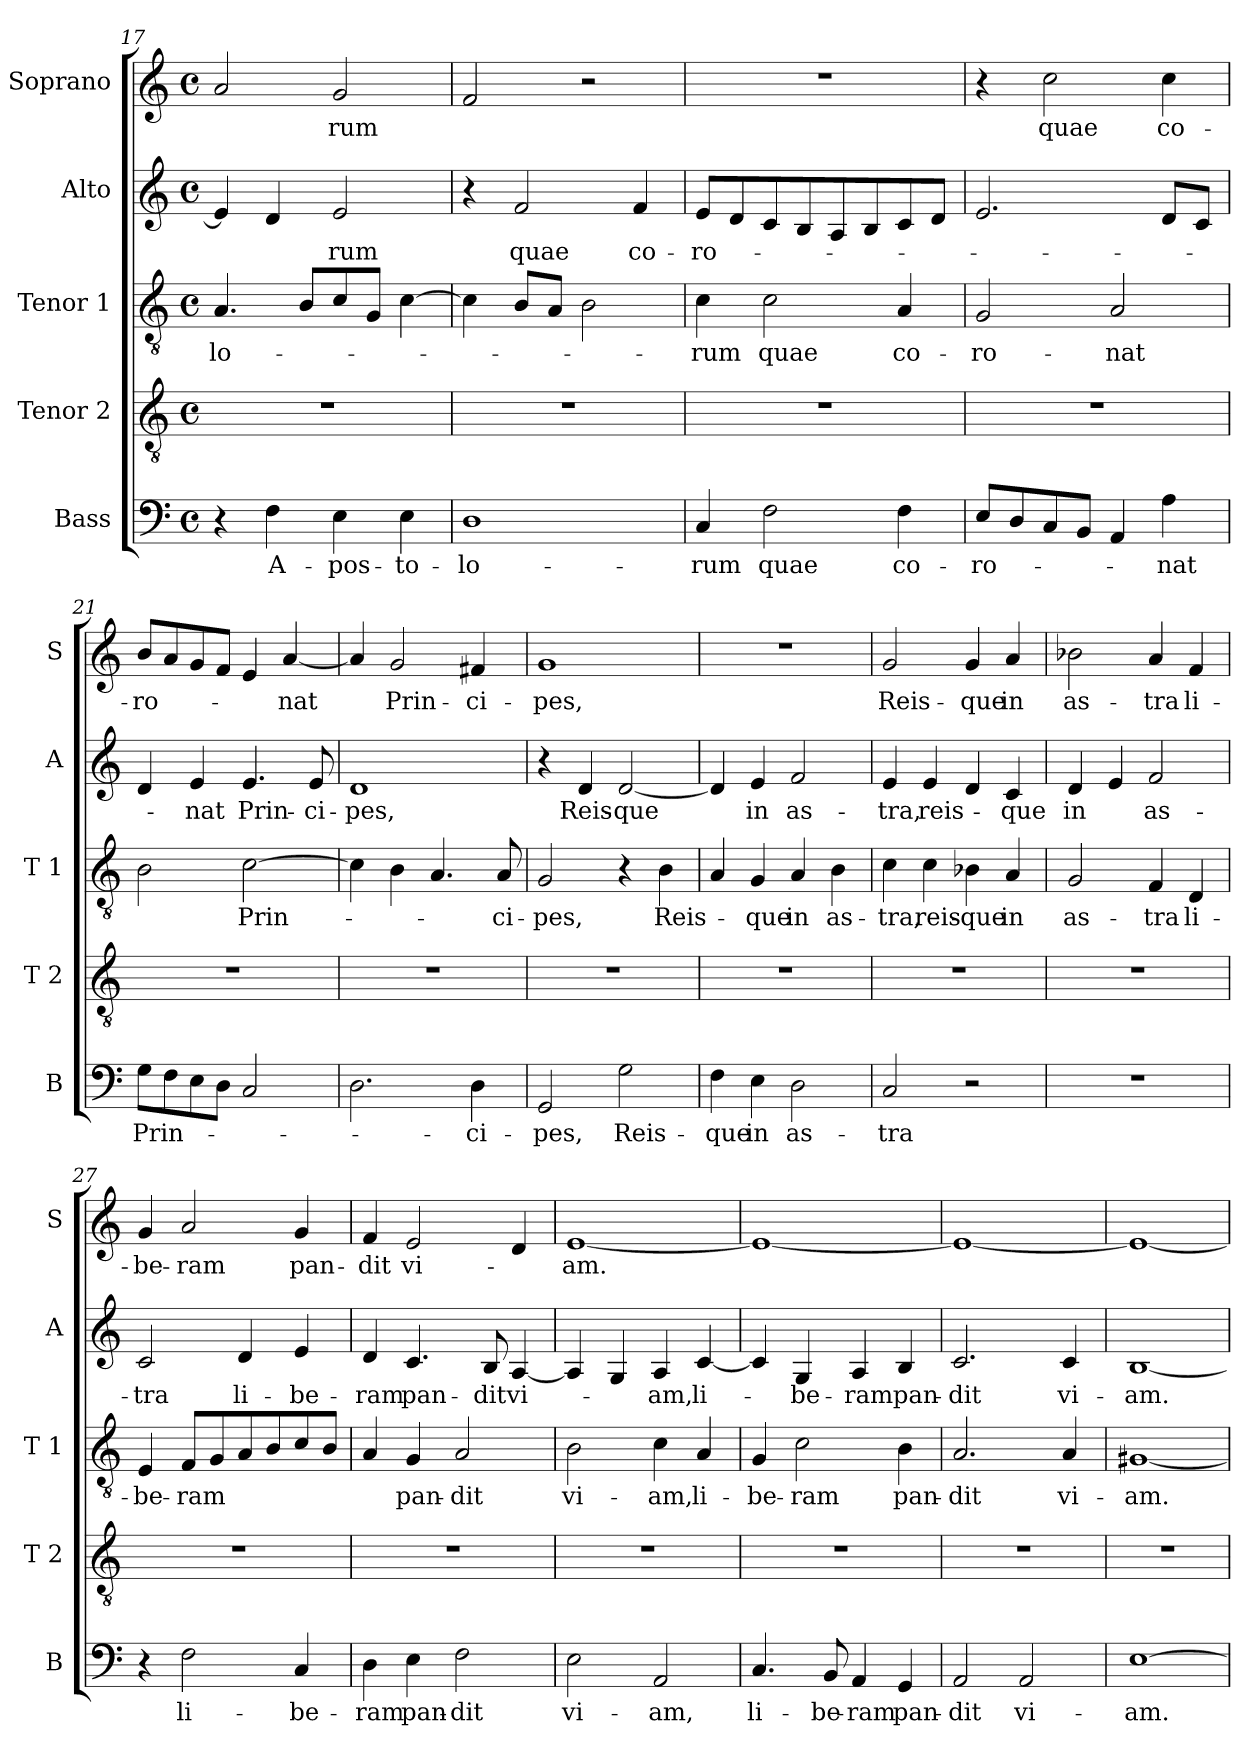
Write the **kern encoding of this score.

**kern	**text	**kern	**kern	**text	**kern	**text	**kern	**text
*part5	*part5	*part4	*part3	*part3	*part2	*part2	*part1	*part1
*staff5	*staff5	*staff4	*staff3	*staff3	*staff2	*staff2	*staff1	*staff1
*I"Bass	*	*I"Tenor 2	*I"Tenor 1	*	*I"Alto	*	*I"Soprano	*
*I'B	*	*I'T 2	*I'T 1	*	*I'A	*	*I'S	*
*clefF4	*	*clefGv2	*clefGv2	*	*clefG2	*	*clefG2	*
*k[]	*	*k[]	*k[]	*	*k[]	*	*k[]	*
*C:	*	*C:	*C:	*	*C:	*	*C:	*
*M4/4	*	*M4/4	*M4/4	*	*M4/4	*	*M4/4	*
*met(c)	*	*met(c)	*met(c)	*	*met(c)	*	*met(c)	*
=17	=17	=17	=17	=17	=17	=17	=17	=17
!	!	!	!	!LO:LY:b	!	!	!	!
4r	.	1r	4.A/	-lo-	4e/]	.	2a/	.
!	!LO:LY:b	!	!	!	!	!	!	!
4F\	A-	.	.	.	4d/	.	.	.
.	.	.	8B/L	.	.	.	.	.
!	!LO:LY:b	!	!	!	!	!LO:LY:b	!	!LO:LY:b
4E\	-pos-	.	8c/	.	2e/	-rum	2g/	-rum
.	.	.	8G/J	.	.	.	.	.
!	!LO:LY:b	!	!	!	!	!	!	!
4E\	-to-	.	[4c\	.	.	.	.	.
=18	=18	=18	=18	=18	=18	=18	=18	=18
!	!LO:LY:b	!	!	!	!	!	!	!
1D	-lo-	1r	4c\]	.	4r	.	2f/	.
!	!	!	!	!	!	!LO:LY:b	!	!
.	.	.	8B/L	.	2f/	quae	.	.
.	.	.	8A/J	.	.	.	.	.
.	.	.	2B\	.	.	.	2r	.
!	!	!	!	!	!	!LO:LY:b	!	!
.	.	.	.	.	4f/	co-	.	.
=19	=19	=19	=19	=19	=19	=19	=19	=19
!	!LO:LY:b	!	!	!LO:LY:b	!	!LO:LY:b	!	!
4C/	-rum	1r	4c\	-rum	8e/L	-ro-	1r	.
.	.	.	.	.	8d/	.	.	.
!	!LO:LY:b	!	!	!LO:LY:b	!	!	!	!
2F\	quae	.	2c\	quae	8c/	.	.	.
.	.	.	.	.	8B/	.	.	.
.	.	.	.	.	8A/	.	.	.
.	.	.	.	.	8B/	.	.	.
!	!LO:LY:b	!	!	!LO:LY:b	!	!	!	!
4F\	co-	.	4A/	co-	8c/	.	.	.
.	.	.	.	.	8d/J	.	.	.
!!LO:PB:g=z
=20	=20	=20	=20	=20	=20	=20	=20	=20
!	!LO:LY:b	!	!	!LO:LY:b	!	!	!	!
8E/L	-ro-	1r	2G/	-ro-	2.e/	.	4r	.
8D/	.	.	.	.	.	.	.	.
!	!	!	!	!	!	!	!	!LO:LY:b
8C/	.	.	.	.	.	.	2cc\	quae
8BB/J	.	.	.	.	.	.	.	.
!	!	!	!	!LO:LY:b	!	!	!	!
4AA/	.	.	2A/	-nat	.	.	.	.
!	!LO:LY:b	!	!	!	!	!	!	!LO:LY:b
4A\	-nat	.	.	.	8d/L	.	4cc\	co-
.	.	.	.	.	8c/J	.	.	.
=21	=21	=21	=21	=21	=21	=21	=21	=21
!	!LO:LY:b	!	!	!	!	!	!	!LO:LY:b
8G\L	Prin-	1r	2B\	.	4d/	.	8b/L	-ro-
8F\	.	.	.	.	.	.	8a/	.
!	!	!	!	!	!	!LO:LY:b	!	!
8E\	.	.	.	.	4e/	-nat	8g/	.
8D\J	.	.	.	.	.	.	8f/J	.
!	!	!	!	!LO:LY:b	!	!LO:LY:b	!	!
2C/	.	.	[2c\	Prin-	4.e/	Prin-	4e/	.
!	!	!	!	!	!	!	!	!LO:LY:b
.	.	.	.	.	.	.	[4a/	-nat
!	!	!	!	!	!	!LO:LY:b	!	!
.	.	.	.	.	8e/	-ci-	.	.
=22	=22	=22	=22	=22	=22	=22	=22	=22
!	!	!	!	!	!	!LO:LY:b	!	!
2.D\	.	1r	4c\]	.	1d	-pes,	4a/]	.
!	!	!	!	!	!	!	!	!LO:LY:b
.	.	.	4B\	.	.	.	2g/	Prin-
.	.	.	4.A/	.	.	.	.	.
!	!LO:LY:b	!	!	!	!	!	!	!LO:LY:b
4D\	-ci-	.	.	.	.	.	4f#X/	-ci-
!	!	!	!	!LO:LY:b	!	!	!	!
.	.	.	8A/	-ci-	.	.	.	.
=23	=23	=23	=23	=23	=23	=23	=23	=23
!	!LO:LY:b	!	!	!LO:LY:b	!	!	!	!LO:LY:b
2GG/	-pes,	1r	2G/	-pes,	4r	.	1g	-pes,
!	!	!	!	!	!	!LO:LY:b	!	!
.	.	.	.	.	4d/	Reis-	.	.
!	!LO:LY:b	!	!	!	!	!LO:LY:b	!	!
2G\	Reis-	.	4r	.	[2d/	-que	.	.
!	!	!	!	!LO:LY:b	!	!	!	!
.	.	.	4B\	Reis-	.	.	.	.
=24	=24	=24	=24	=24	=24	=24	=24	=24
!	!LO:LY:b	!	!	!	!	!	!	!
4F\	-que	1r	4A/	.	4d/]	.	1r	.
!	!LO:LY:b	!	!	!LO:LY:b	!	!LO:LY:b	!	!
4E\	in	.	4G/	-que	4e/	in	.	.
!	!LO:LY:b	!	!	!LO:LY:b	!	!LO:LY:b	!	!
2D\	as-	.	4A/	in	2f/	as-	.	.
!	!	!	!	!LO:LY:b	!	!	!	!
.	.	.	4B\	as-	.	.	.	.
=25	=25	=25	=25	=25	=25	=25	=25	=25
!	!LO:LY:b	!	!	!LO:LY:b	!	!LO:LY:b	!	!LO:LY:b
2C/	-tra	1r	4c\	-tra,	4e/	-tra,	2g/	Reis-
!	!	!	!	!LO:LY:b	!	!LO:LY:b	!	!
.	.	.	4c\	reis-	4e/	reis-	.	.
!	!	!	!	!LO:LY:b	!	!	!	!LO:LY:b
2r	.	.	4B-X\	-que	4d/	.	4g/	-que
!	!	!	!	!LO:LY:b	!	!LO:LY:b	!	!LO:LY:b
.	.	.	4A/	in	4c/	-que	4a/	in
=26	=26	=26	=26	=26	=26	=26	=26	=26
!	!	!	!	!LO:LY:b	!	!LO:LY:b	!	!LO:LY:b
1r	.	1r	2G/	as-	4d/	in	2b-X\	as-
.	.	.	.	.	4e/	.	.	.
!	!	!	!	!LO:LY:b	!	!LO:LY:b	!	!LO:LY:b
.	.	.	4F/	-tra	2f/	as-	4a/	-tra
!	!	!	!	!LO:LY:b	!	!	!	!LO:LY:b
.	.	.	4D/	li-	.	.	4f/	li-
!!LO:LB:g=z
=27	=27	=27	=27	=27	=27	=27	=27	=27
!	!	!	!	!LO:LY:b	!	!LO:LY:b	!	!LO:LY:b
4r	.	1r	4E/	-be-	2c/	-tra	4g/	-be-
!	!LO:LY:b	!	!	!LO:LY:b	!	!	!	!LO:LY:b
2F\	li-	.	8F/L	-ram	.	.	2a/	-ram
.	.	.	8G/	.	.	.	.	.
!	!	!	!	!	!	!LO:LY:b	!	!
.	.	.	8A/	.	4d/	li-	.	.
.	.	.	8B/	.	.	.	.	.
!	!LO:LY:b	!	!	!	!	!LO:LY:b	!	!LO:LY:b
4C/	-be-	.	8c/	.	4e/	-be-	4g/	pan-
.	.	.	8B/J	.	.	.	.	.
=28	=28	=28	=28	=28	=28	=28	=28	=28
!	!LO:LY:b	!	!	!	!	!LO:LY:b	!	!LO:LY:b
4D\	-ram	1r	4A/	.	4d/	-ram	4f/	-dit
!	!LO:LY:b	!	!	!LO:LY:b	!	!LO:LY:b	!	!LO:LY:b
4E\	pan-	.	4G/	pan-	4.c/	pan-	2e/	vi-
!	!LO:LY:b	!	!	!LO:LY:b	!	!	!	!
2F\	-dit	.	2A/	-dit	.	.	.	.
!	!	!	!	!	!	!LO:LY:b	!	!
.	.	.	.	.	8B/	-dit	.	.
!	!	!	!	!	!	!LO:LY:b	!	!
.	.	.	.	.	[4A/	vi-	4d/	.
=29	=29	=29	=29	=29	=29	=29	=29	=29
!	!LO:LY:b	!	!	!LO:LY:b	!	!	!	!LO:LY:b
2E\	vi-	1r	2B\	vi-	4A/]	.	[1e	-am.
.	.	.	.	.	4G/	.	.	.
!	!LO:LY:b	!	!	!LO:LY:b	!	!LO:LY:b	!	!
2AA/	-am,	.	4c\	-am,	4A/	-am,	.	.
!	!	!	!	!LO:LY:b	!	!LO:LY:b	!	!
.	.	.	4A/	li-	[4c/	li-	.	.
=30	=30	=30	=30	=30	=30	=30	=30	=30
!	!LO:LY:b	!	!	!LO:LY:b	!	!	!	!
4.C/	li-	1r	4G/	-be-	4c/]	.	1e_	.
!	!	!	!	!LO:LY:b	!	!LO:LY:b	!	!
.	.	.	2c\	-ram	4G/	-be-	.	.
!	!LO:LY:b	!	!	!	!	!	!	!
8BB/	-be-	.	.	.	.	.	.	.
!	!LO:LY:b	!	!	!	!	!LO:LY:b	!	!
4AA/	-ram	.	.	.	4A/	-ram	.	.
!	!LO:LY:b	!	!	!LO:LY:b	!	!LO:LY:b	!	!
4GG/	pan-	.	4B\	pan-	4B/	pan-	.	.
=31	=31	=31	=31	=31	=31	=31	=31	=31
!	!LO:LY:b	!	!	!LO:LY:b	!	!LO:LY:b	!	!
2AA/	-dit	1r	2.A/	-dit	2.c/	-dit	1e_	.
!	!LO:LY:b	!	!	!	!	!	!	!
2AA/	vi-	.	.	.	.	.	.	.
!	!	!	!	!LO:LY:b	!	!LO:LY:b	!	!
.	.	.	4A/	vi-	4c/	vi-	.	.
=32	=32	=32	=32	=32	=32	=32	=32	=32
!	!LO:LY:b	!	!	!LO:LY:b	!	!LO:LY:b	!	!
[1E	-am.	1r	[1G#X	-am.	[1B	-am.	1e_	.
=	=	=	=	=	=	=	=	=
*-	*-	*-	*-	*-	*-	*-	*-	*-
